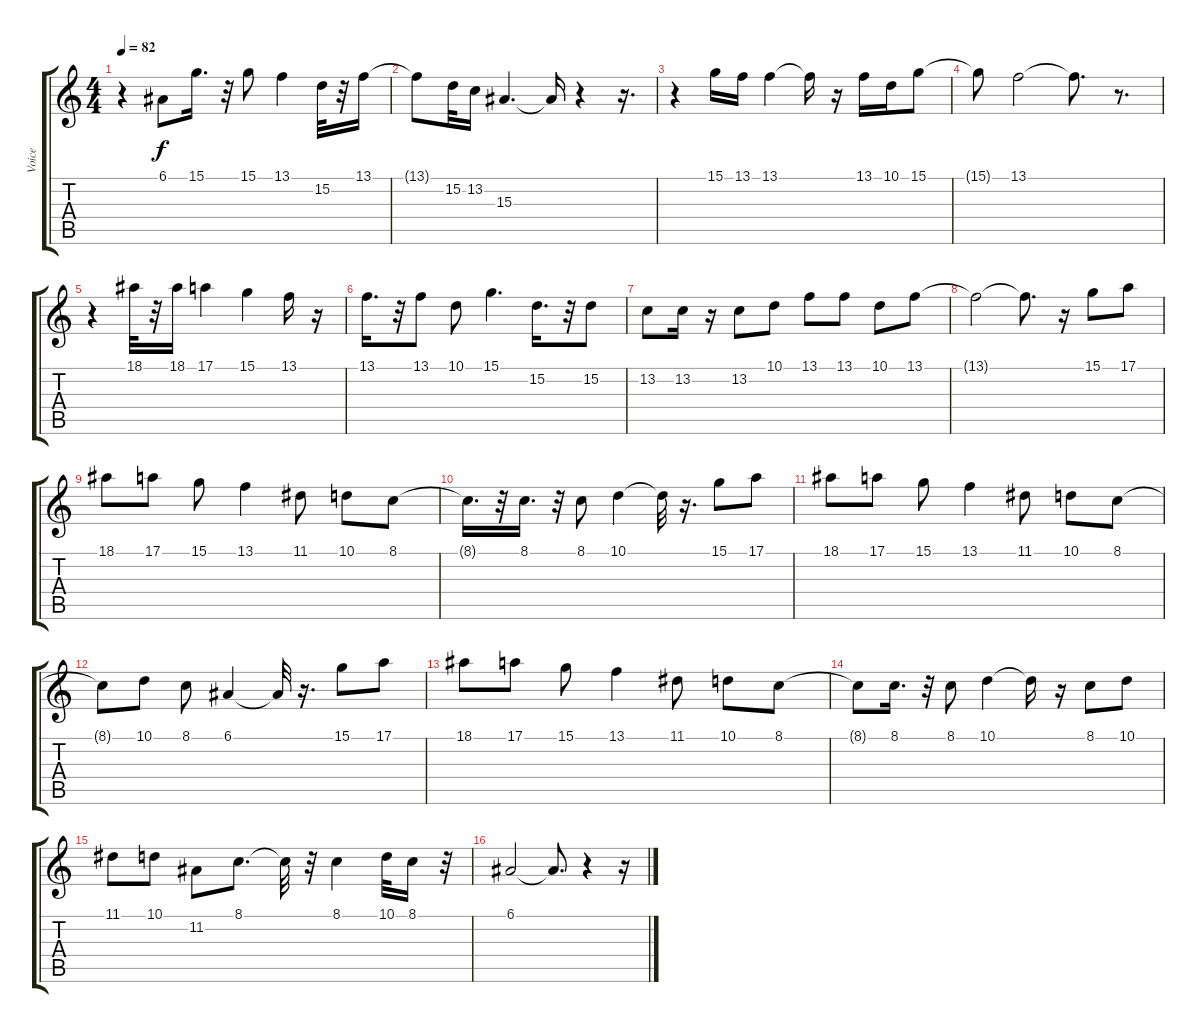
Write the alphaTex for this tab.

\track ("Voice" "Voice") {instrument piccolo}
\staff {score tabs}
\tuning (E4 B3 G3 D3 A2 E2) {hide}
\ts (4 4)
\tempo 82
\clef g2
\ks c
r.4{dy f} 6.1.8 15.1.16{d} r.32 15.1.8 13.1.4 15.2.32 r.32 13.1.16 |
13.1{t}.8 15.2.32 13.2.16 15.3.4{d} 15.3{t}.16 r.4 r.16{d} |
r.4 15.1.16 13.1.16 13.1.4 13.1{t}.16 r.16 13.1.16 10.1.16 15.1.8 |
15.1{t}.8 13.1.2 13.1{t}.8{d} r.8{d} |
r.4 18.1.32 r.32 18.1.16 17.1.4 15.1.4 13.1.16 r.16 |
13.1.16{d} r.32 13.1.8 10.1.8 15.1.4{d} 15.2.16{d} r.32 15.2.8 |
13.2.8 13.2.16 r.16 13.2.8 10.1.8 13.1.8 13.1.8 10.1.8 13.1.8 |
13.1{t}.2 13.1{t}.8{d} r.16 15.1.8 17.1.8 |
18.1.8 17.1.8 15.1.8 13.1.4 11.1.8 10.1.8 8.1.8 |
8.1{t}.16{d} r.32 8.1.16{d} r.32 8.1.8 10.1.4 10.1{t}.32 r.16{d} 15.1.8 17.1.8 |
18.1.8 17.1.8 15.1.8 13.1.4 11.1.8 10.1.8 8.1.8 |
8.1{t}.8 10.1.8 8.1.8 6.1.4 6.1{t}.32 r.16{d} 15.1.8 17.1.8 |
18.1.8 17.1.8 15.1.8 13.1.4 11.1.8 10.1.8 8.1.8 |
8.1{t}.8 8.1.16{d} r.32 8.1.8 10.1.4 10.1{t}.16 r.16 8.1.8 10.1.8 |
11.1.8 10.1.8 11.2.8 8.1.8{d} 8.1{t}.32 r.32 8.1.4 10.1.32 8.1.16 r.32 |
6.1.2 6.1{t}.8{d} r.4 r.16
